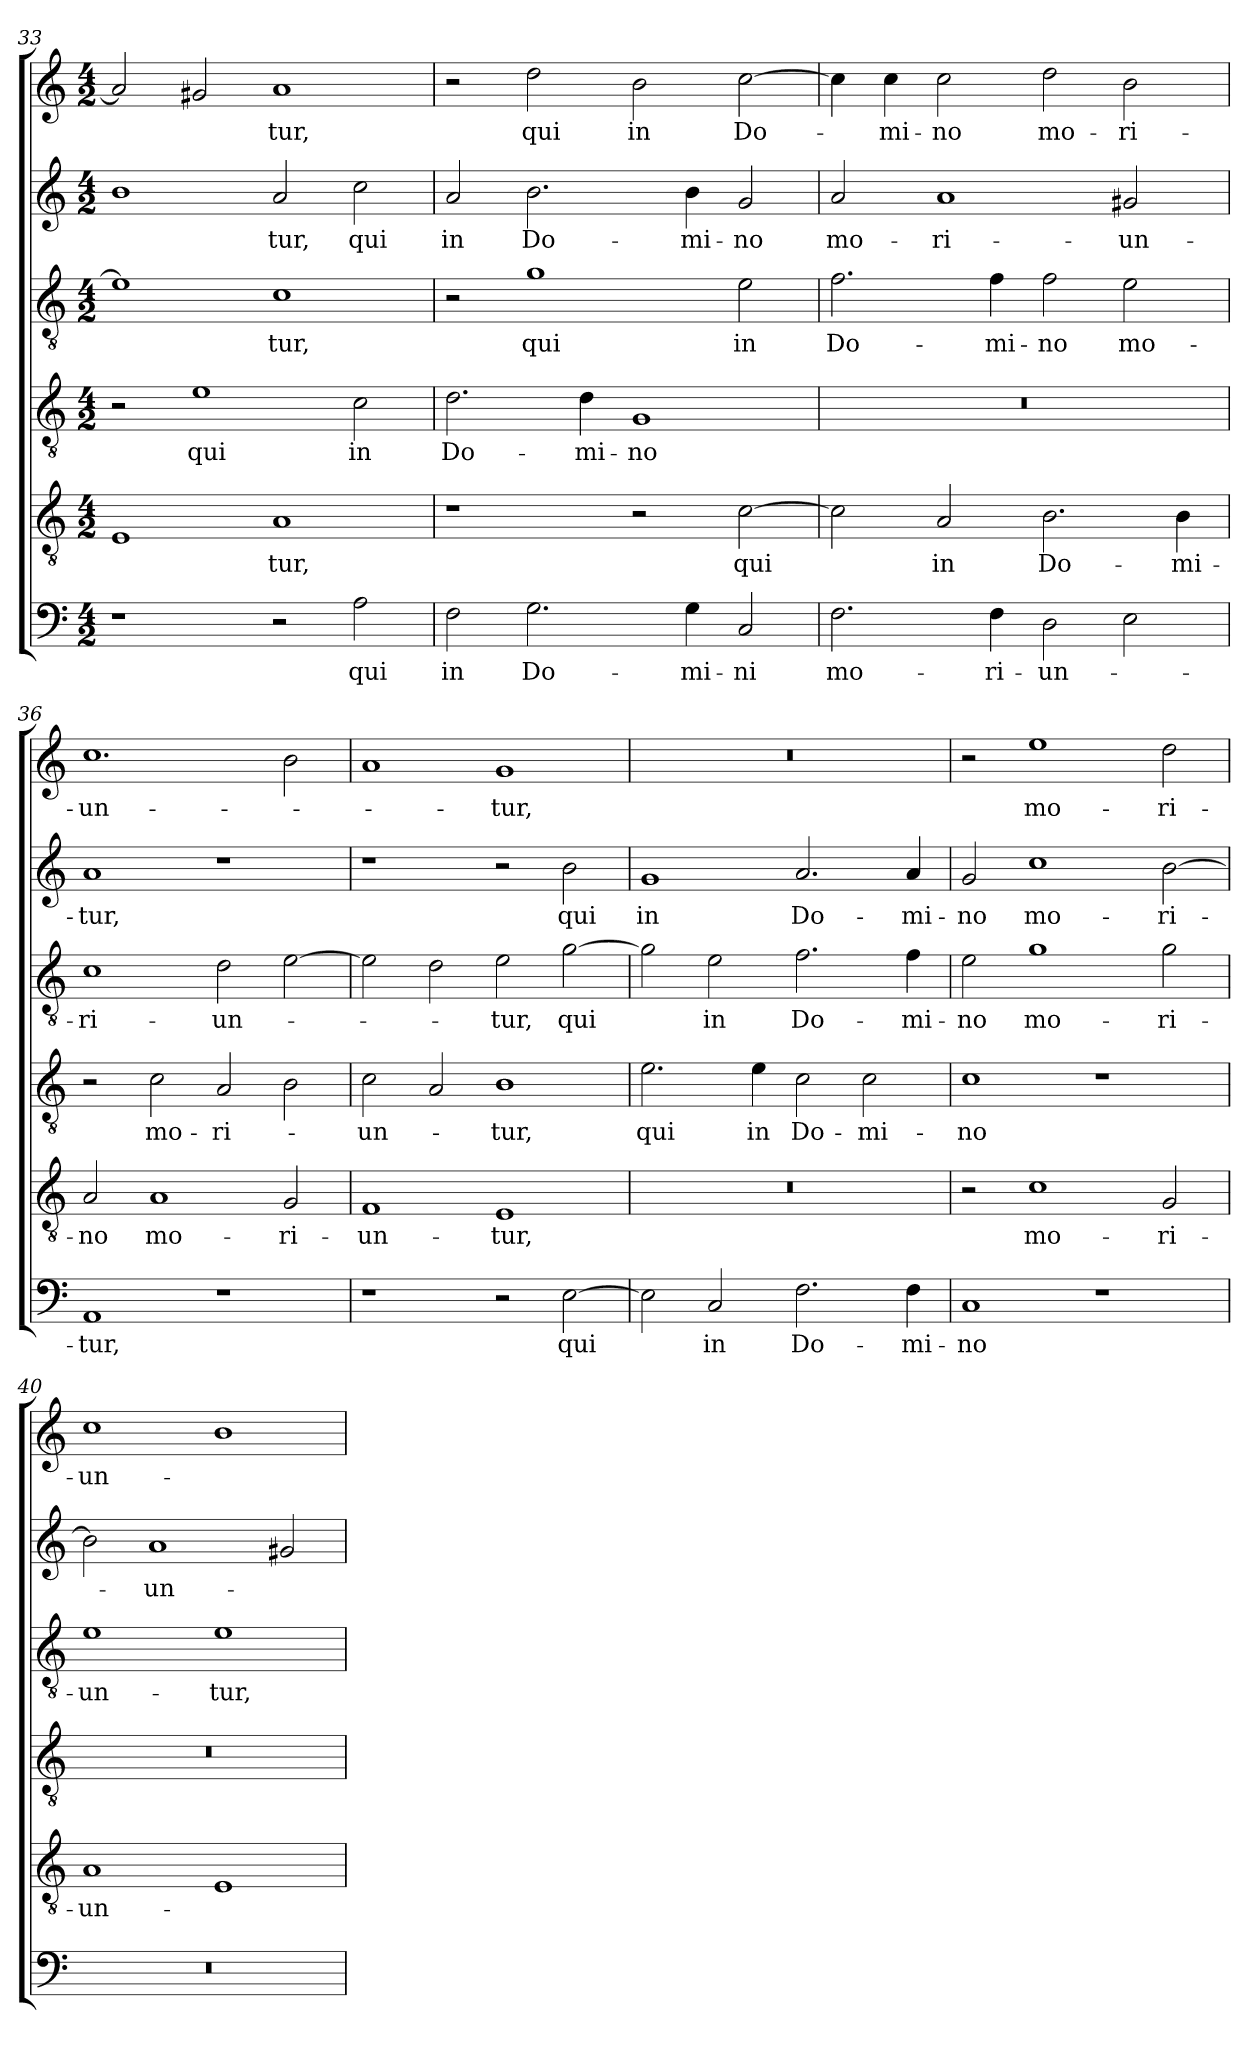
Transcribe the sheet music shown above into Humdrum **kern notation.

**kern	**text	**kern	**text	**kern	**text	**kern	**text	**kern	**text	**kern	**text
*part6	*part6	*part5	*part5	*part4	*part4	*part3	*part3	*part2	*part2	*part1	*part1
*staff6	*staff6	*staff5	*staff5	*staff4	*staff4	*staff3	*staff3	*staff2	*staff2	*staff1	*staff1
*clefF4	*	*clefGv2	*	*clefGv2	*	*clefGv2	*	*clefG2	*	*clefG2	*
*k[]	*	*k[]	*	*k[]	*	*k[]	*	*k[]	*	*k[]	*
*C:	*	*C:	*	*C:	*	*C:	*	*C:	*	*C:	*
*M4/2	*	*M4/2	*	*M4/2	*	*M4/2	*	*M4/2	*	*M4/2	*
=33	=33	=33	=33	=33	=33	=33	=33	=33	=33	=33	=33
1r	.	1E	.	2r	.	1e]	.	1b	.	2a/]	.
!	!	!	!	!	!LO:LY:b	!	!	!	!	!	!
.	.	.	.	1e	qui	.	.	.	.	2g#X/	.
!	!	!	!LO:LY:b	!	!	!	!LO:LY:b	!	!LO:LY:b	!	!LO:LY:b
2r	.	1A	-tur,	.	.	1c	-tur,	2a/	-tur,	1a	-tur,
!	!LO:LY:b	!	!	!	!LO:LY:b	!	!	!	!LO:LY:b	!	!
2A\	qui	.	.	2c\	in	.	.	2cc\	qui	.	.
=34	=34	=34	=34	=34	=34	=34	=34	=34	=34	=34	=34
!	!LO:LY:b	!	!	!	!LO:LY:b	!	!	!	!LO:LY:b	!	!
2F\	in	1r	.	2.d\	Do-	2r	.	2a/	in	2r	.
!	!LO:LY:b	!	!	!	!	!	!LO:LY:b	!	!LO:LY:b	!	!LO:LY:b
2.G\	Do-	.	.	.	.	1g	qui	2.b\	Do-	2dd\	qui
!	!	!	!	!	!LO:LY:b	!	!	!	!	!	!
.	.	.	.	4d\	-mi-	.	.	.	.	.	.
!	!	!	!	!	!LO:LY:b	!	!	!	!	!	!LO:LY:b
.	.	2r	.	1G	-no	.	.	.	.	2b\	in
!	!LO:LY:b	!	!	!	!	!	!	!	!LO:LY:b	!	!
4G\	-mi-	.	.	.	.	.	.	4b\	-mi-	.	.
!	!LO:LY:b	!	!LO:LY:b	!	!	!	!LO:LY:b	!	!LO:LY:b	!	!LO:LY:b
2C/	-ni	[2c\	qui	.	.	2e\	in	2g/	-no	[2cc\	Do-
!!LO:PB:g=z
=35	=35	=35	=35	=35	=35	=35	=35	=35	=35	=35	=35
!	!LO:LY:b	!	!	!	!	!	!LO:LY:b	!	!LO:LY:b	!	!
2.F\	mo-	2c\]	.	0r	.	2.f\	Do-	2a/	mo-	4cc\]	.
!	!	!	!	!	!	!	!	!	!	!	!LO:LY:b
.	.	.	.	.	.	.	.	.	.	4cc\	-mi-
!	!	!	!LO:LY:b	!	!	!	!	!	!LO:LY:b	!	!LO:LY:b
.	.	2A/	in	.	.	.	.	1a	-ri-	2cc\	-no
!	!LO:LY:b	!	!	!	!	!	!LO:LY:b	!	!	!	!
4F\	-ri-	.	.	.	.	4f\	-mi-	.	.	.	.
!	!LO:LY:b	!	!LO:LY:b	!	!	!	!LO:LY:b	!	!	!	!LO:LY:b
2D\	-un-	2.B\	Do-	.	.	2f\	-no	.	.	2dd\	mo-
!	!	!	!	!	!	!	!LO:LY:b	!	!LO:LY:b	!	!LO:LY:b
2E\	.	.	.	.	.	2e\	mo-	2g#X/	-un-	2b\	-ri-
!	!	!	!LO:LY:b	!	!	!	!	!	!	!	!
.	.	4B\	-mi-	.	.	.	.	.	.	.	.
=36	=36	=36	=36	=36	=36	=36	=36	=36	=36	=36	=36
!	!LO:LY:b	!	!LO:LY:b	!	!	!	!LO:LY:b	!	!LO:LY:b	!	!LO:LY:b
1AA	-tur,	2A/	-no	2r	.	1c	-ri-	1a	-tur,	1.cc	-un-
!	!	!	!LO:LY:b	!	!LO:LY:b	!	!	!	!	!	!
.	.	1A	mo-	2c\	mo-	.	.	.	.	.	.
!	!	!	!	!	!LO:LY:b	!	!LO:LY:b	!	!	!	!
1r	.	.	.	2A/	-ri-	2d\	-un-	1r	.	.	.
!	!	!	!LO:LY:b	!	!	!	!	!	!	!	!
.	.	2G/	-ri-	2B\	.	[2e\	.	.	.	2b\	.
=37	=37	=37	=37	=37	=37	=37	=37	=37	=37	=37	=37
!	!	!	!LO:LY:b	!	!LO:LY:b	!	!	!	!	!	!
1r	.	1F	-un-	2c\	-un-	2e\]	.	1r	.	1a	.
.	.	.	.	2A/	.	2d\	.	.	.	.	.
!	!	!	!LO:LY:b	!	!LO:LY:b	!	!LO:LY:b	!	!	!	!LO:LY:b
2r	.	1E	-tur,	1B	-tur,	2e\	-tur,	2r	.	1g	-tur,
!	!LO:LY:b	!	!	!	!	!	!LO:LY:b	!	!LO:LY:b	!	!
[2E\	qui	.	.	.	.	[2g\	qui	2b\	qui	.	.
=38	=38	=38	=38	=38	=38	=38	=38	=38	=38	=38	=38
!	!	!	!	!	!LO:LY:b	!	!	!	!LO:LY:b	!	!
2E\]	.	0r	.	2.e\	qui	2g\]	.	1g	in	0r	.
!	!LO:LY:b	!	!	!	!	!	!LO:LY:b	!	!	!	!
2C/	in	.	.	.	.	2e\	in	.	.	.	.
!	!	!	!	!	!LO:LY:b	!	!	!	!	!	!
.	.	.	.	4e\	in	.	.	.	.	.	.
!	!LO:LY:b	!	!	!	!LO:LY:b	!	!LO:LY:b	!	!LO:LY:b	!	!
2.F\	Do-	.	.	2c\	Do-	2.f\	Do-	2.a/	Do-	.	.
!	!	!	!	!	!LO:LY:b	!	!	!	!	!	!
.	.	.	.	2c\	-mi-	.	.	.	.	.	.
!	!LO:LY:b	!	!	!	!	!	!LO:LY:b	!	!LO:LY:b	!	!
4F\	-mi-	.	.	.	.	4f\	-mi-	4a/	-mi-	.	.
=39	=39	=39	=39	=39	=39	=39	=39	=39	=39	=39	=39
!	!LO:LY:b	!	!	!	!LO:LY:b	!	!LO:LY:b	!	!LO:LY:b	!	!
1C	-no	2r	.	1c	-no	2e\	-no	2g/	-no	2r	.
!	!	!	!LO:LY:b	!	!	!	!LO:LY:b	!	!LO:LY:b	!	!LO:LY:b
.	.	1c	mo-	.	.	1g	mo-	1cc	mo-	1ee	mo-
1r	.	.	.	1r	.	.	.	.	.	.	.
!	!	!	!LO:LY:b	!	!	!	!LO:LY:b	!	!LO:LY:b	!	!LO:LY:b
.	.	2G/	-ri-	.	.	2g\	-ri-	[2b\	-ri-	2dd\	-ri-
=40	=40	=40	=40	=40	=40	=40	=40	=40	=40	=40	=40
!	!	!	!LO:LY:b	!	!	!	!LO:LY:b	!	!	!	!LO:LY:b
0r	.	1A	-un-	0r	.	1e	-un-	2b\]	.	1cc	-un-
!	!	!	!	!	!	!	!	!	!LO:LY:b	!	!
.	.	.	.	.	.	.	.	1a	-un-	.	.
!	!	!	!	!	!	!	!LO:LY:b	!	!	!	!
.	.	1E	.	.	.	1e	-tur,	.	.	1b	.
.	.	.	.	.	.	.	.	2g#X/	.	.	.
=	=	=	=	=	=	=	=	=	=	=	=
*-	*-	*-	*-	*-	*-	*-	*-	*-	*-	*-	*-
